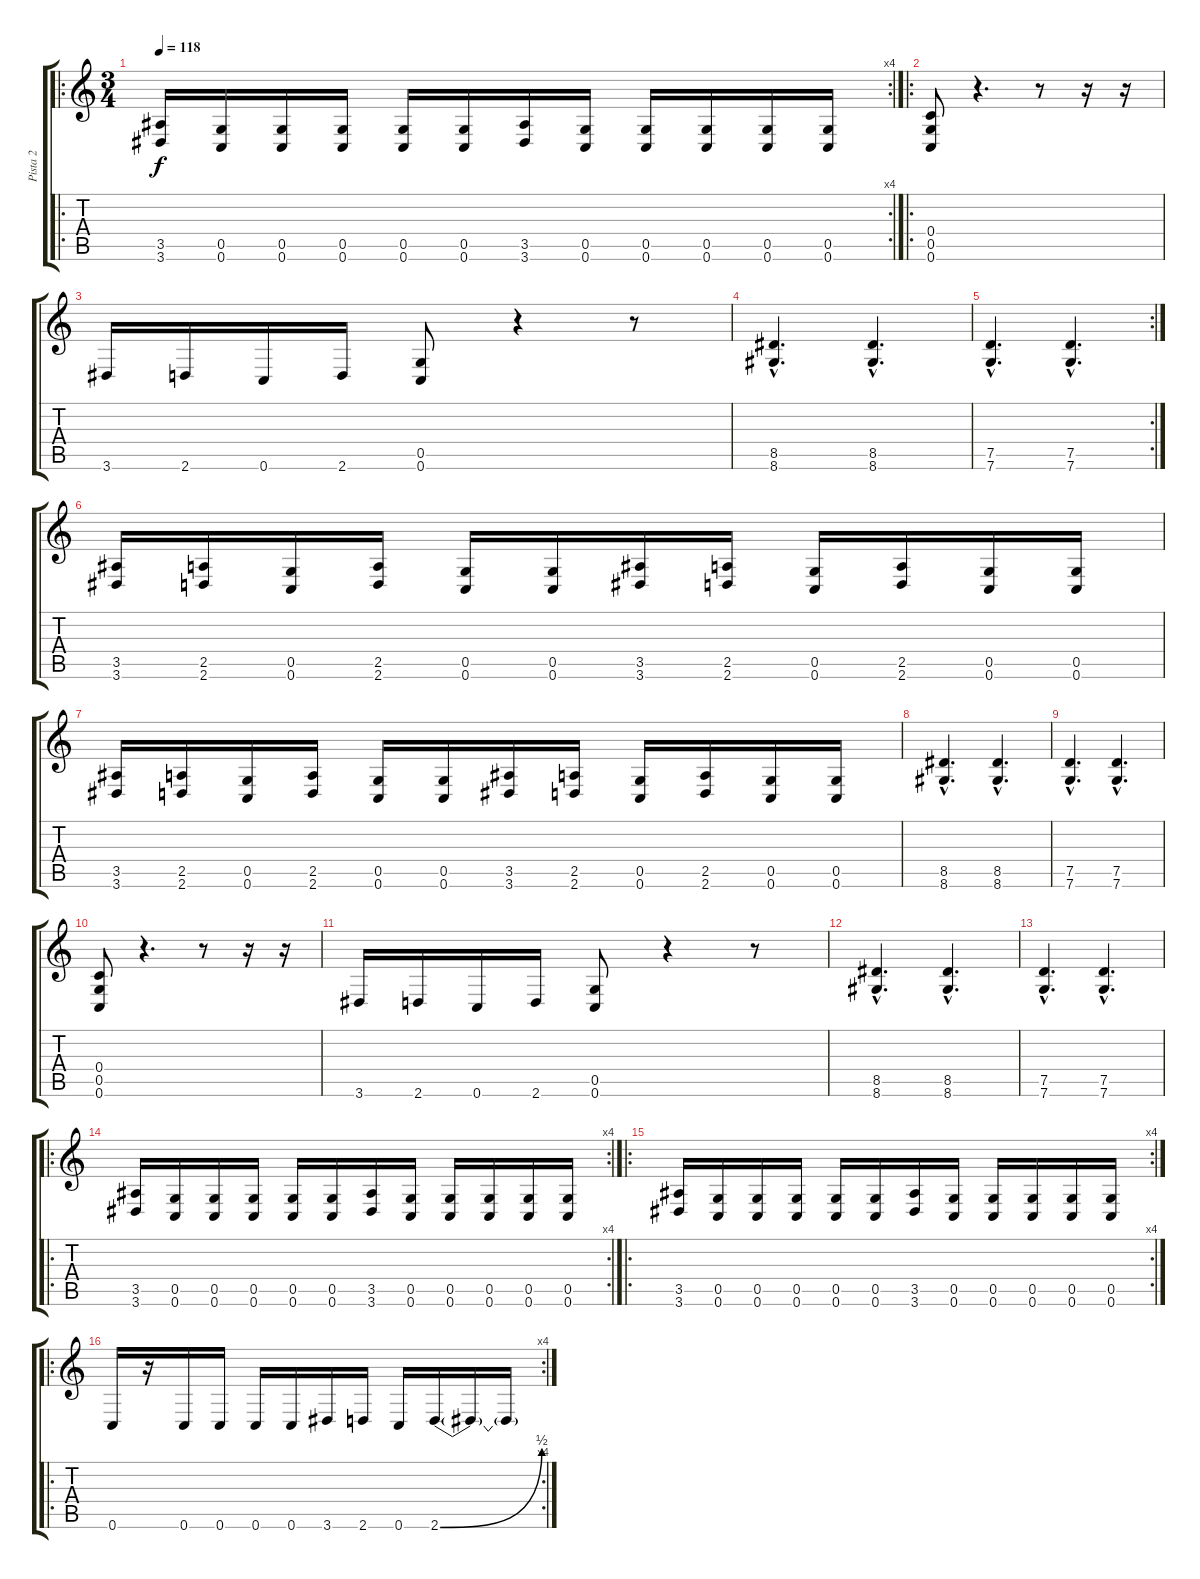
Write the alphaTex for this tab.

\track ("Pista 2" "Pista 2") {instrument distortionguitar}
\staff {score tabs}
\tuning (D4 A3 F3 C3 G2 C2) {hide}
\ro
\rc 4
\ts (3 4)
\tempo 118
\clef g2
\ks c
(3.5 3.6).16{dy f} (0.5 0.6).16 (0.5 0.6).16 (0.5 0.6).16 (0.5 0.6).16 (0.5 0.6).16 (3.5 3.6).16 (0.5 0.6).16 (0.5 0.6).16 (0.5 0.6).16 (0.5 0.6).16 (0.5 0.6).16 |
\ro
(0.4 0.5 0.6).8 r.4{d} r.8 r.16 r.16 |
3.6.16 2.6.16 0.6.16 2.6.16 (0.5 0.6).8 r.4 r.8 |
(8.5{hac} 8.6{hac}).4{d} (8.5{hac} 8.6{hac}).4{d} |
\rc 2
(7.5{hac} 7.6{hac}).4{d} (7.5{hac} 7.6{hac}).4{d} |
(3.5 3.6).16 (2.5 2.6).16 (0.5 0.6).16 (2.5 2.6).16 (0.5 0.6).16 (0.5 0.6).16 (3.5 3.6).16 (2.5 2.6).16 (0.5 0.6).16 (2.5 2.6).16 (0.5 0.6).16 (0.5 0.6).16 |
(3.5 3.6).16 (2.5 2.6).16 (0.5 0.6).16 (2.5 2.6).16 (0.5 0.6).16 (0.5 0.6).16 (3.5 3.6).16 (2.5 2.6).16 (0.5 0.6).16 (2.5 2.6).16 (0.5 0.6).16 (0.5 0.6).16 |
(8.5{hac} 8.6{hac}).4{d} (8.5{hac} 8.6{hac}).4{d} |
(7.5{hac} 7.6{hac}).4{d} (7.5{hac} 7.6{hac}).4{d} |
(0.4 0.5 0.6).8 r.4{d} r.8 r.16 r.16 |
3.6.16 2.6.16 0.6.16 2.6.16 (0.5 0.6).8 r.4 r.8 |
(8.5{hac} 8.6{hac}).4{d} (8.5{hac} 8.6{hac}).4{d} |
(7.5{hac} 7.6{hac}).4{d} (7.5{hac} 7.6{hac}).4{d} |
\ro
\rc 4
(3.5 3.6).16 (0.5 0.6).16 (0.5 0.6).16 (0.5 0.6).16 (0.5 0.6).16 (0.5 0.6).16 (3.5 3.6).16 (0.5 0.6).16 (0.5 0.6).16 (0.5 0.6).16 (0.5 0.6).16 (0.5 0.6).16 |
\ro
\rc 4
(3.5 3.6).16 (0.5 0.6).16 (0.5 0.6).16 (0.5 0.6).16 (0.5 0.6).16 (0.5 0.6).16 (3.5 3.6).16 (0.5 0.6).16 (0.5 0.6).16 (0.5 0.6).16 (0.5 0.6).16 (0.5 0.6).16 |
\ro
\rc 4
0.6.16 r.16 0.6.16 0.6.16 0.6.16 0.6.16 3.6.16 2.6.16 0.6.16 2.6{be (bend 0 0 60 2)}.16 2.6{t}.16 2.6{t}.16
